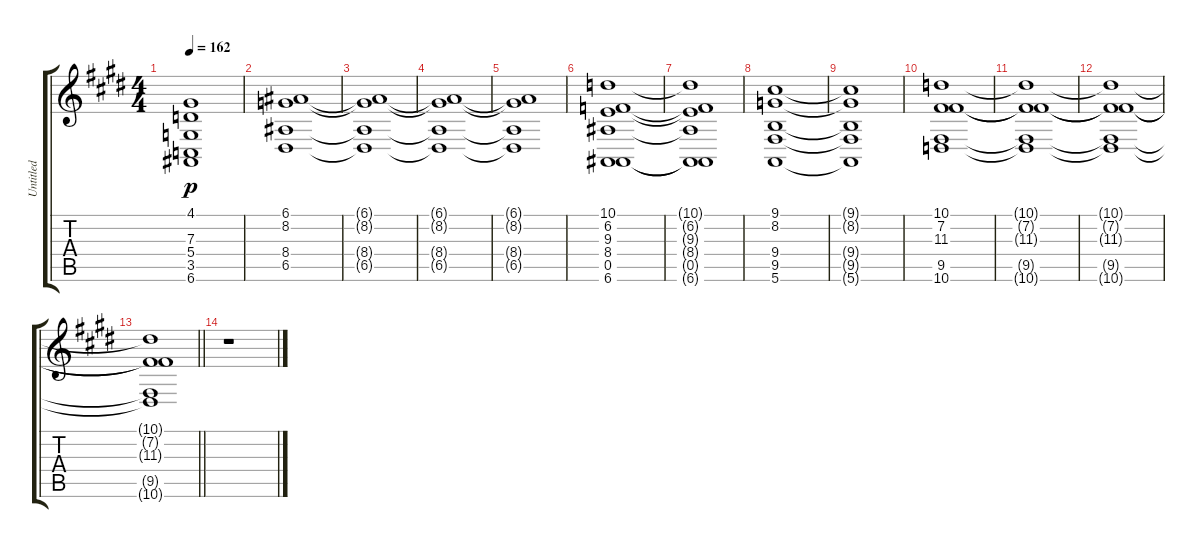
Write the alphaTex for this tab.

\track ("Untitled" "Untitled") {instrument pad3polysynth}
\staff {score tabs}
\tuning (E4 B3 G3 D3 A2 E2) {hide}
\ts (4 4)
\tempo 162
\clef g2
\ks c#minor
(4.1{t} 7.3{t} 5.4{t} 3.5{t} 6.6{t}).1{dy p} |
\ks e
(6.1 8.2 8.4 6.5).1 |
\ks c#minor
(6.1{t} 8.2{t} 8.4{t} 6.5{t}).1 |
(6.1{t} 8.2{t} 8.4{t} 6.5{t}).1 |
\ks e
(6.1{t} 8.2{t} 8.4{t} 6.5{t}).1 |
\ks c#minor
(10.1 6.2 9.3 8.4 0.5 6.6).1 |
(10.1{t} 6.2{t} 9.3{t} 8.4{t} 0.5{t} 6.6{t}).1 |
\ks e
(9.1 8.2 9.4 9.5 5.6).1 |
\ks c#minor
(9.1{t} 8.2{t} 9.4{t} 9.5{t} 5.6{t}).1 |
(10.1 7.2 11.3 9.5 10.6).1 |
\ks e
(10.1{t} 7.2{t} 11.3{t} 9.5{t} 10.6{t}).1 |
\ks c#minor
(10.1{t} 7.2{t} 11.3{t} 9.5{t} 10.6{t}).1 |
\barLineRight lightlight
(10.1{t} 7.2{t} 11.3{t} 9.5{t} 10.6{t}).1 |
r.1
